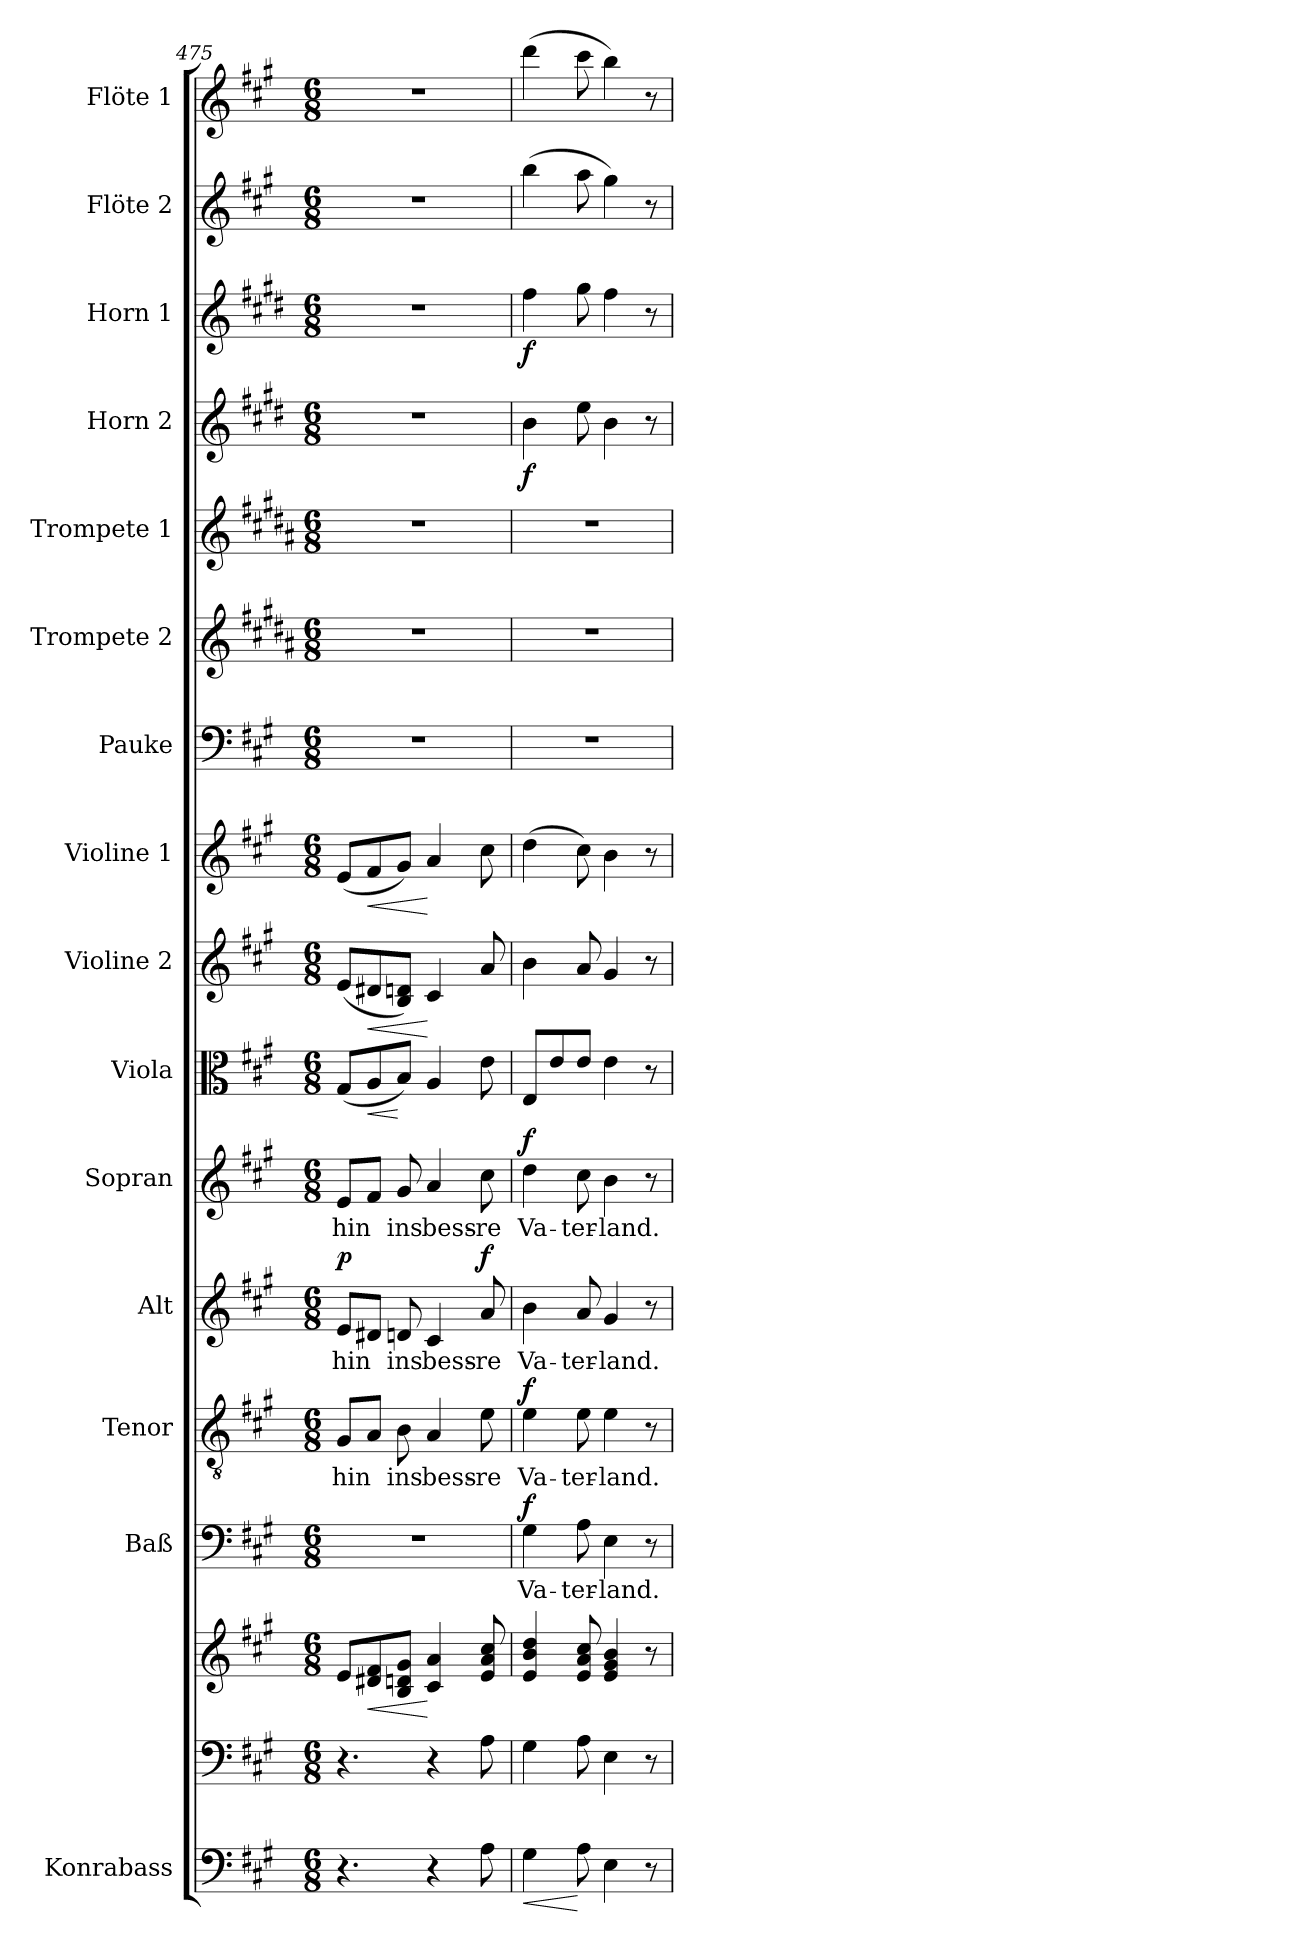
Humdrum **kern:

**kern	**dynam	**kern	**kern	**dynam	**kern	**text	**dynam	**kern	**text	**dynam	**kern	**text	**dynam	**kern	**text	**dynam	**kern	**dynam	**kern	**dynam	**kern	**dynam	**kern	**kern	**kern	**kern	**dynam	**kern	**dynam	**kern	**kern
*part16	*part16	*part15	*part15	*part15	*part14	*part14	*part14	*part13	*part13	*part13	*part12	*part12	*part12	*part11	*part11	*part11	*part10	*part10	*part9	*part9	*part8	*part8	*part7	*part6	*part5	*part4	*part4	*part3	*part3	*part2	*part1
*staff17	*staff17	*staff16	*staff15	*staff15/16	*staff14	*staff14	*staff14	*staff13	*staff13	*staff13	*staff12	*staff12	*staff12	*staff11	*staff11	*staff11	*staff10	*staff10	*staff9	*staff9	*staff8	*staff8	*staff7	*staff6	*staff5	*staff4	*staff4	*staff3	*staff3	*staff2	*staff1
*I"Konrabass	*	*	*	*	*I"Baß	*	*	*I"Tenor	*	*	*I"Alt	*	*	*I"Sopran	*	*	*I"Viola	*	*I"Violine 2	*	*I"Violine 1	*	*I"Pauke	*I"Trompete 2	*I"Trompete 1	*I"Horn 2	*	*I"Horn 1	*	*I"Flöte 2	*I"Flöte 1
*I'Kb.	*	*	*	*	*I'Baß	*	*	*I'Ten	*	*	*I'Alt	*	*	*I'Sop	*	*	*I'Vla.	*	*I'Vln. 2	*	*I'Vln. 1	*	*I'Pk.	*I'Trp. 2	*I'Trp. 1	*I'Hrn. 2	*	*I'Hrn. 1	*	*I'Fl. 2	*I'Fl. 1
*clefF4	*	*clefF4	*clefG2	*	*clefF4	*	*	*clefGv2	*	*	*clefG2	*	*	*clefG2	*	*	*clefC3	*	*clefG2	*	*clefG2	*	*clefF4	*clefG2	*clefG2	*clefG2	*	*clefG2	*	*clefG2	*clefG2
*ITrd7c12	*	*	*	*	*	*	*	*	*	*	*	*	*	*	*	*	*	*	*	*	*	*	*	*ITrd1c2	*ITrd1c2	*ITrd4c7	*	*ITrd4c7	*	*	*
*k[f#c#g#]	*	*k[f#c#g#]	*k[f#c#g#]	*	*k[f#c#g#]	*	*	*k[f#c#g#]	*	*	*k[f#c#g#]	*	*	*k[f#c#g#]	*	*	*k[f#c#g#]	*	*k[f#c#g#]	*	*k[f#c#g#]	*	*k[f#c#g#]	*k[f#c#g#]	*k[f#c#g#]	*k[f#c#g#]	*	*k[f#c#g#]	*	*k[f#c#g#]	*k[f#c#g#]
*A:	*	*A:	*A:	*	*A:	*	*	*A:	*	*	*A:	*	*	*A:	*	*	*A:	*	*A:	*	*A:	*	*A:	*A:	*A:	*A:	*	*A:	*	*A:	*A:
*M6/8	*	*M6/8	*M6/8	*	*M6/8	*	*	*M6/8	*	*	*M6/8	*	*	*M6/8	*	*	*M6/8	*	*M6/8	*	*M6/8	*	*M6/8	*M6/8	*M6/8	*M6/8	*	*M6/8	*	*M6/8	*M6/8
=475	=475	=475	=475	=475	=475	=475	=475	=475	=475	=475	=475	=475	=475	=475	=475	=475	=475	=475	=475	=475	=475	=475	=475	=475	=475	=475	=475	=475	=475	=475	=475
!	!	!	!	!	!	!	!	!	!LO:LY:b	!	!	!LO:LY:b	!LO:DY:a	!	!LO:LY:b	!	!	!	!	!	!	!	!	!	!	!	!	!	!	!	!
4.r	.	4.r	8e/L	.	2.r	.	.	8G#/L	hin	.	8e/L	hin	p	8e/L	hin	.	(<8G#/L	.	(<8e/L	.	(<8e/L	.	2.r	2.r	2.r	2.r	.	2.r	.	2.r	2.r
!	!	!	!	!LO:HP:b	!	!	!	!	!	!	!	!	!	!	!	!	!	!LO:HP:b	!	!LO:HP:b	!	!LO:HP:b	!	!	!	!	!	!	!	!	!
.	.	.	8d#X/ 8f#/	<	.	.	.	8A/J	.	.	8d#X/J	.	.	8f#/J	.	.	8A/	<	8d#X/	<	8f#/	<	.	.	.	.	.	.	.	.	.
!	!	!	!	!	!	!	!	!	!LO:LY:b	!	!	!LO:LY:b	!	!	!LO:LY:b	!	!	!	!	!	!	!	!	!	!	!	!	!	!	!	!
.	.	.	8B/ 8dn/ 8g#/J	.	.	.	.	8B\	ins	.	8dn/	ins	.	8g#/	ins	.	8B/J)	[	8B/ 8dn/J)	.	8g#/J)	.	.	.	.	.	.	.	.	.	.
!	!	!	!	!	!	!	!	!	!LO:LY:b	!	!	!LO:LY:b	!	!	!LO:LY:b	!	!	!	!	!	!	!	!	!	!	!	!	!	!	!	!
4r	.	4r	4c#/ 4a/	[	.	.	.	4A/	bess-	.	4c#/	bess-	.	4a/	bess-	.	4A/	.	4c#/	[	4a/	[	.	.	.	.	.	.	.	.	.
!	!	!	!	!	!	!	!	!	!LO:LY:b	!	!	!LO:LY:b	!LO:DY:a	!	!LO:LY:b	!	!	!	!	!	!	!	!	!	!	!	!	!	!	!	!
8AA\	.	8A\	8e/ 8a/ 8cc#/	.	.	.	.	8e\	-re	.	8a/	-re	f	8cc#\	-re	.	8e\	.	8a/	.	8cc#\	.	.	.	.	.	.	.	.	.	.
=476	=476	=476	=476	=476	=476	=476	=476	=476	=476	=476	=476	=476	=476	=476	=476	=476	=476	=476	=476	=476	=476	=476	=476	=476	=476	=476	=476	=476	=476	=476	=476
!	!LO:HP:b	!	!	!	!	!LO:LY:b	!LO:DY:a	!	!LO:LY:b	!LO:DY:a	!	!LO:LY:b	!	!	!LO:LY:b	!LO:DY:a	!	!	!	!	!	!	!	!	!	!	!LO:DY:b	!	!LO:DY:b	!	!
4GG#\	<	4G#\	4e/ 4b/ 4dd/	.	4G#\	Va-	f	4e\	Va-	f	4b\	Va-	.	4dd\	Va-	f	8E/L	.	4b\	.	(>4dd\	.	2.r	2.r	2.r	4e\	f	4b\	f	(>4bb\	(>4ddd\
.	.	.	.	.	.	.	.	.	.	.	.	.	.	.	.	.	8e/	.	.	.	.	.	.	.	.	.	.	.	.	.	.
!	!	!	!	!	!	!LO:LY:b	!	!	!LO:LY:b	!	!	!LO:LY:b	!	!	!LO:LY:b	!	!	!	!	!	!	!	!	!	!	!	!	!	!	!	!
8AA\	[	8A\	8e/ 8a/ 8cc#/	.	8A\	-ter-	.	8e\	-ter-	.	8a/	-ter-	.	8cc#\	-ter-	.	8e/J	.	8a/	.	8cc#\)	.	.	.	.	8a\	.	8cc#\	.	8aa\	8ccc#\
!	!	!	!	!	!	!LO:LY:b	!	!	!LO:LY:b	!	!	!LO:LY:b	!	!	!LO:LY:b	!	!	!	!	!	!	!	!	!	!	!	!	!	!	!	!
4EE\	.	4E\	4e/ 4g#/ 4b/	.	4E\	-land.	.	4e\	-land.	.	4g#/	-land.	.	4b\	-land.	.	4e\	.	4g#/	.	4b\	.	.	.	.	4e\	.	4b\	.	4gg#\)	4bb\)
8r	.	8r	8r	.	8r	.	.	8r	.	.	8r	.	.	8r	.	.	8r	.	8r	.	8r	.	.	.	.	8r	.	8r	.	8r	8r
=	=	=	=	=	=	=	=	=	=	=	=	=	=	=	=	=	=	=	=	=	=	=	=	=	=	=	=	=	=	=	=
*-	*-	*-	*-	*-	*-	*-	*-	*-	*-	*-	*-	*-	*-	*-	*-	*-	*-	*-	*-	*-	*-	*-	*-	*-	*-	*-	*-	*-	*-	*-	*-
